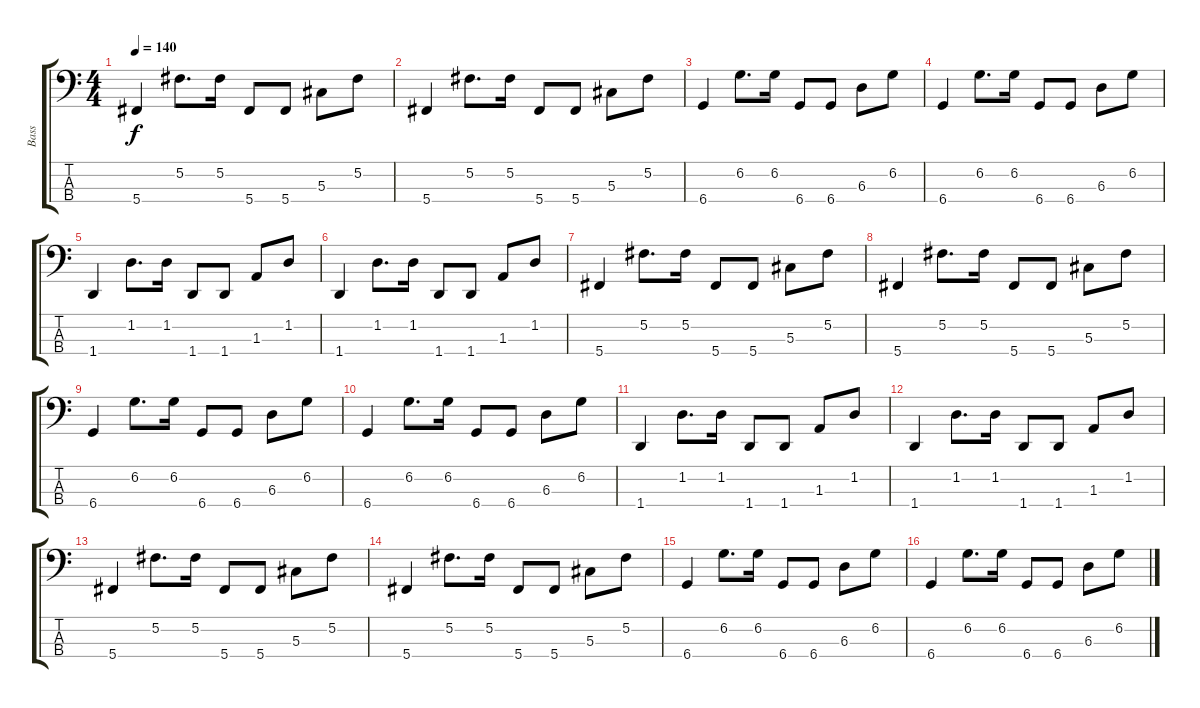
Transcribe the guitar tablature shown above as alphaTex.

\track ("Bass" "Bass") {instrument electricbassfinger}
\staff {score tabs}
\tuning (Gb2 Db2 Ab1 Db1) {hide}
\ts (4 4)
\tempo 140
\clef f4
\ks c
5.4.4{dy f} 5.2.8{d} 5.2.16 5.4.8 5.4.8 5.3.8 5.2.8 |
5.4.4 5.2.8{d} 5.2.16 5.4.8 5.4.8 5.3.8 5.2.8 |
6.4.4 6.2.8{d} 6.2.16 6.4.8 6.4.8 6.3.8 6.2.8 |
6.4.4 6.2.8{d} 6.2.16 6.4.8 6.4.8 6.3.8 6.2.8 |
1.4.4 1.2.8{d} 1.2.16 1.4.8 1.4.8 1.3.8 1.2.8 |
1.4.4 1.2.8{d} 1.2.16 1.4.8 1.4.8 1.3.8 1.2.8 |
5.4.4 5.2.8{d} 5.2.16 5.4.8 5.4.8 5.3.8 5.2.8 |
5.4.4 5.2.8{d} 5.2.16 5.4.8 5.4.8 5.3.8 5.2.8 |
6.4.4 6.2.8{d} 6.2.16 6.4.8 6.4.8 6.3.8 6.2.8 |
6.4.4 6.2.8{d} 6.2.16 6.4.8 6.4.8 6.3.8 6.2.8 |
1.4.4 1.2.8{d} 1.2.16 1.4.8 1.4.8 1.3.8 1.2.8 |
1.4.4 1.2.8{d} 1.2.16 1.4.8 1.4.8 1.3.8 1.2.8 |
5.4.4 5.2.8{d} 5.2.16 5.4.8 5.4.8 5.3.8 5.2.8 |
5.4.4 5.2.8{d} 5.2.16 5.4.8 5.4.8 5.3.8 5.2.8 |
6.4.4 6.2.8{d} 6.2.16 6.4.8 6.4.8 6.3.8 6.2.8 |
6.4.4 6.2.8{d} 6.2.16 6.4.8 6.4.8 6.3.8 6.2.8
